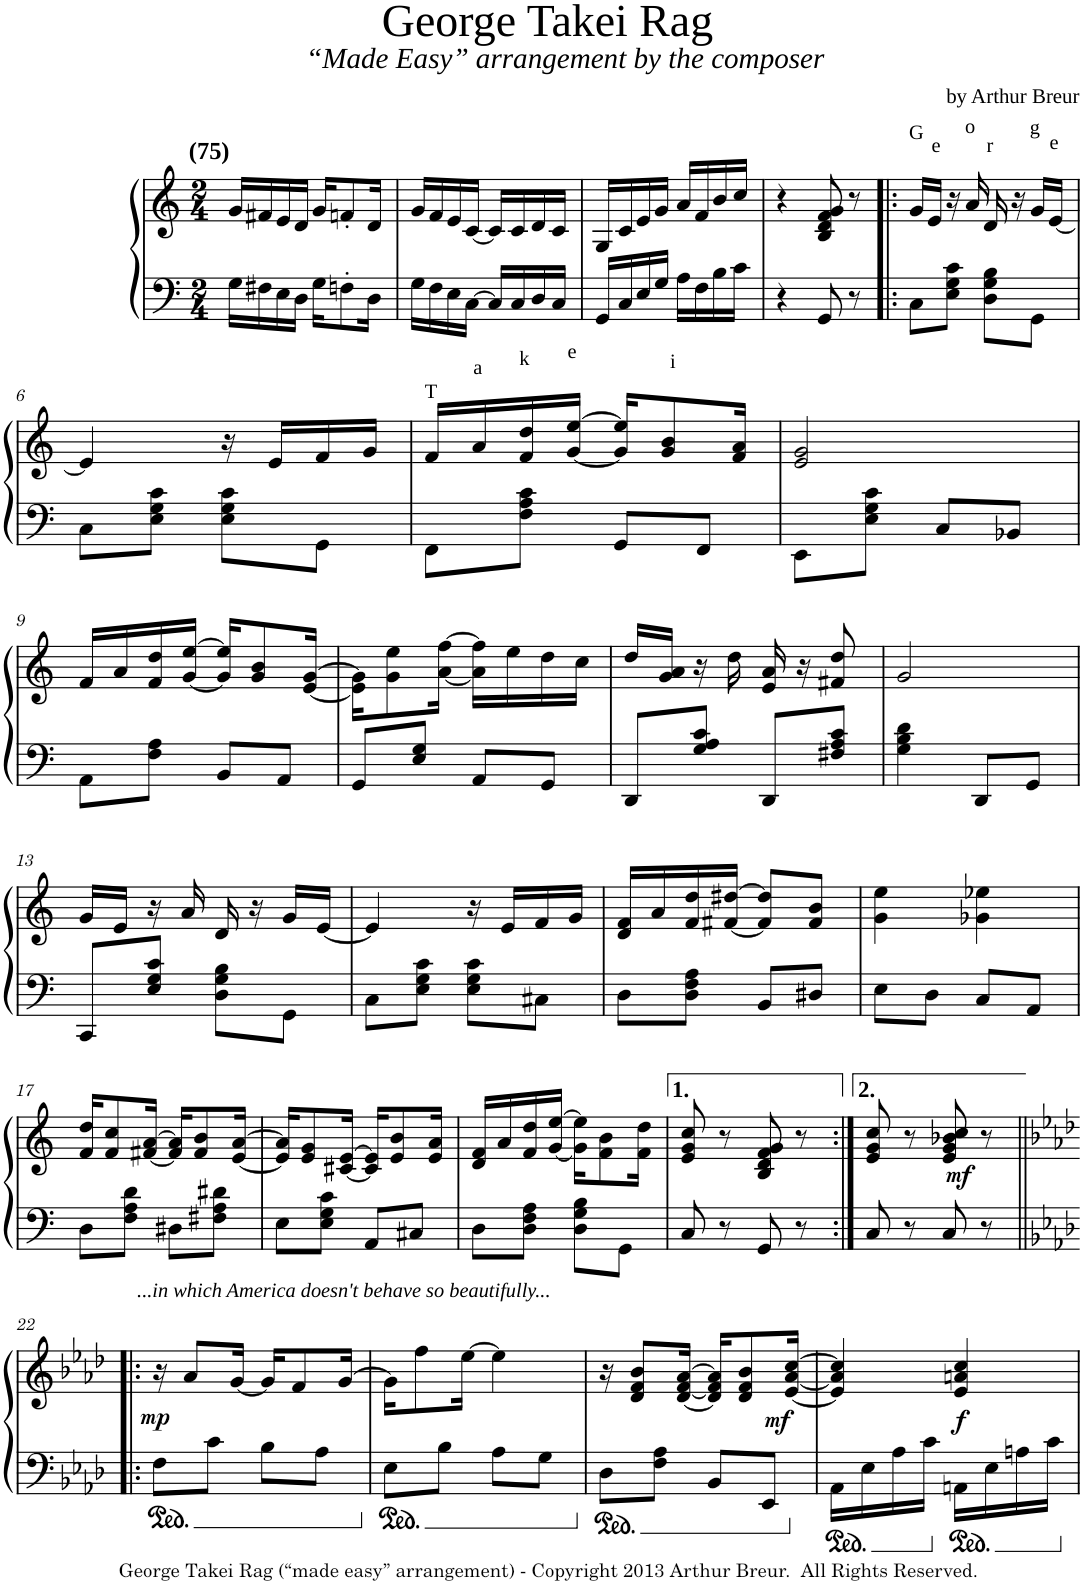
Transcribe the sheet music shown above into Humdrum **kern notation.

**kern	**kern	**dynam
*part1	*part1	*part1
*staff2	*staff1	*staff1/2
*I"Piano	*	*
*I'Pno	*	*
*clefF4	*clefG2	*
*k[]	*k[]	*
*M2/4	*M2/4	*
=1	=1	=1
!	!LO:TX:a:B:t=(75)	!
16G\LL	16g/LL	.
16F#X\	16f#X/	.
16E\	16e/	.
16D\JJ	16d/JJ	.
16G\KL	16g/KL	.
8Fn'\	8fn'/	.
16D\Jk	16d/Jk	.
=2	=2	=2
16G\LL	16g/LL	.
16F\	16f/	.
16E\	16e/	.
[16C\JJ	[16c/JJ	.
16C/LL]	16c/LL]	.
16C/	16c/	.
16D/	16d/	.
16C/JJ	16c/JJ	.
=3	=3	=3
16GG/LL	16G/LL	.
16C/	16c/	.
16E/	16e/	.
16G/JJ	16g/JJ	.
16A\LL	16a/LL	.
16F\	16f/	.
16B\	16b/	.
16c\JJ	16cc/JJ	.
=4	=4	=4
4r	4r	.
8GG/	8B/ 8d/ 8f/ 8g/	.
8r	8r	.
=5!|:	=5!|:	=5!|:
!	!LO:TX:a:t=G	!
8C\L	16g/LL	.
!	!LO:TX:a:t=e	!
.	16e/JJ	.
8E\ 8G\ 8c\J	16r	.
!	!LO:TX:a:t=o	!
.	16a/	.
!	!LO:TX:a:t=r	!
8D\ 8G\ 8B\L	16d/	.
.	16r	.
!	!LO:TX:a:t=g	!
8GG\J	16g/LL	.
!	!LO:TX:a:t=e	!
.	[16e/JJ	.
!!LO:LB:g=z
=6	=6	=6
8C\L	4e/]	.
8E\ 8G\ 8c\J	.	.
8E\ 8G\ 8c\L	16r	.
.	16e/LL	.
8GG\J	16f/	.
.	16g/JJ	.
=7	=7	=7
!	!LO:TX:a:t=T	!
8FF\L	16f/LL	.
!	!LO:TX:a:t=a	!
.	16a/	.
!	!LO:TX:a:t=k	!
8F\ 8A\ 8c\J	16f/ 16dd/	.
!	!LO:TX:a:t=e	!
.	[16g/ [16ee/JJ	.
8GG/L	16g/] 16ee/]KL	.
!	!LO:TX:a:t=i	!
.	8g/ 8b/	.
8FF/J	.	.
.	16f/ 16a/Jk	.
=8	=8	=8
8EE\L	2e/ 2g/	.
8E\ 8G\ 8c\J	.	.
8C/L	.	.
8BB-X/J	.	.
!!LO:LB:g=z
=9	=9	=9
8AA\L	16f/LL	.
.	16a/	.
8F\ 8A\J	16f/ 16dd/	.
.	[16g/ [16ee/JJ	.
8BB/L	16g/] 16ee/]KL	.
.	8g/ 8b/	.
8AA/J	.	.
.	[16e/ [16g/Jk	.
=10	=10	=10
8GG/L	16e\] 16g\]KL	.
.	8g\ 8ee\	.
8E/ 8G/J	.	.
.	[16a\ [16ff\Jk	.
8AA/L	16a\] 16ff\]LL	.
.	16ee\	.
8GG/J	16dd\	.
.	16cc\JJ	.
=11	=11	=11
8DD/L	16dd/LL	.
.	16g/ 16a/JJ	.
8G/ 8A/ 8c/J	16r	.
.	16dd\	.
8DD/L	16e/ 16a/	.
.	16r	.
8F#X/ 8A/ 8c/J	8f#X/ 8dd/	.
=12	=12	=12
4G\ 4B\ 4d\	2g/	.
8DD/L	.	.
8GG/J	.	.
!!LO:LB:g=z
=13	=13	=13
8CC/L	16g/LL	.
.	16e/JJ	.
8E/ 8G/ 8c/J	16r	.
.	16a/	.
8D\ 8G\ 8B\L	16d/	.
.	16r	.
8GG\J	16g/LL	.
.	[16e/JJ	.
=14	=14	=14
8C\L	4e/]	.
8E\ 8G\ 8c\J	.	.
8E\ 8G\ 8c\L	16r	.
.	16e/LL	.
8C#X\J	16f/	.
.	16g/JJ	.
=15	=15	=15
8D\L	16d/ 16f/LL	.
.	16a/	.
8D\ 8F\ 8A\J	16f/ 16dd/	.
.	[16f#X/ [16dd#X/JJ	.
8BB/L	8f#/] 8dd#/]L	.
8D#X/J	8f#/ 8b/J	.
=16	=16	=16
8E\L	4g\ 4ee\	.
8D\J	.	.
8C/L	4g-X\ 4ee-X\	.
8AA/J	.	.
!!LO:LB:g=z
=17	=17	=17
8D\L	16f/ 16dd/KL	.
.	8f/ 8cc/	.
8F\ 8A\ 8d\J	.	.
.	[16f#X/ [16a/Jk	.
8D#X\L	16f#/] 16a/]KL	.
.	8f#/ 8b/	.
8F#X\ 8A\ 8d#X\J	.	.
.	[16e/ [16a/Jk	.
=18	=18	=18
8E\L	16e/] 16a/]KL	.
.	8e/ 8g/	.
8E\ 8G\ 8c\J	.	.
.	[16c#X/ [16e/Jk	.
8AA/L	16c#/] 16e/]KL	.
.	8e/ 8b/	.
8C#X/J	.	.
.	16e/ 16a/Jk	.
=19	=19	=19
8D\L	16d/ 16f/LL	.
.	16a/	.
8D\ 8F\ 8A\J	16f/ 16dd/	.
.	[16g/ [16ee/JJ	.
8D\ 8G\ 8B\L	16g\] 16ee\]KL	.
.	8f\ 8b\	.
8GG\J	.	.
.	16f\ 16dd\Jk	.
=20	=20	=20
8C/	8e/ 8g/ 8cc/	.
8r	8r	.
8GG/	8B/ 8d/ 8f/ 8g/	.
8r	8r	.
=21:|!	=21:|!	=21:|!
8C/	8e/ 8g/ 8cc/	.
8r	8r	.
!	!	!LO:DY:a=2
8C/	8e/ 8g/ 8b-X/ 8cc/	mf
8r	8r	.
!!LO:LB:g=z
=22!|:	=22!|:	=22!|:
*k[b-e-a-d-]	*k[b-e-a-d-]	*
!	!LO:TX:a:i:t=...in which America doesn't behave so beautifully...	!
!	!	!LO:DY:a=2
8F\L	16r	mp
.	8a-/L	.
8c\J	.	.
.	[16g/Jk	.
8B-\L	16g/KL]	.
.	8f/	.
8A-\J	.	.
.	[16g/Jk	.
=23	=23	=23
8E-\L	16g\KL]	.
.	8ff\	.
8B-\J	.	.
.	[16ee-\Jk	.
8A-\L	4ee-\]	.
8G\J	.	.
=24	=24	=24
8D-\L	16r	.
.	8d-/ 8f/ 8b-/L	.
8F\ 8A-\J	.	.
.	[16d-/ [16f/ [16a-/Jk	.
8BB-/L	16d-/] 16f/] 16a-/]KL	.
.	8d-/ 8f/ 8b-/	.
!	!	!LO:DY:a=2
8EE-/J	.	mf
.	[16e-/ [16a-/ [16cc/Jk	.
=25	=25	=25
16AA-\LL	4e-/] 4a-/] 4cc/]	.
16E-\	.	.
16A-\	.	.
16c\JJ	.	.
!	!	!LO:DY:a=2
16AAn\LL	4e-/ 4an/ 4cc/	f
16E-\	.	.
16An\	.	.
16c\JJ	.	.
=	=	=
*-	*-	*-
